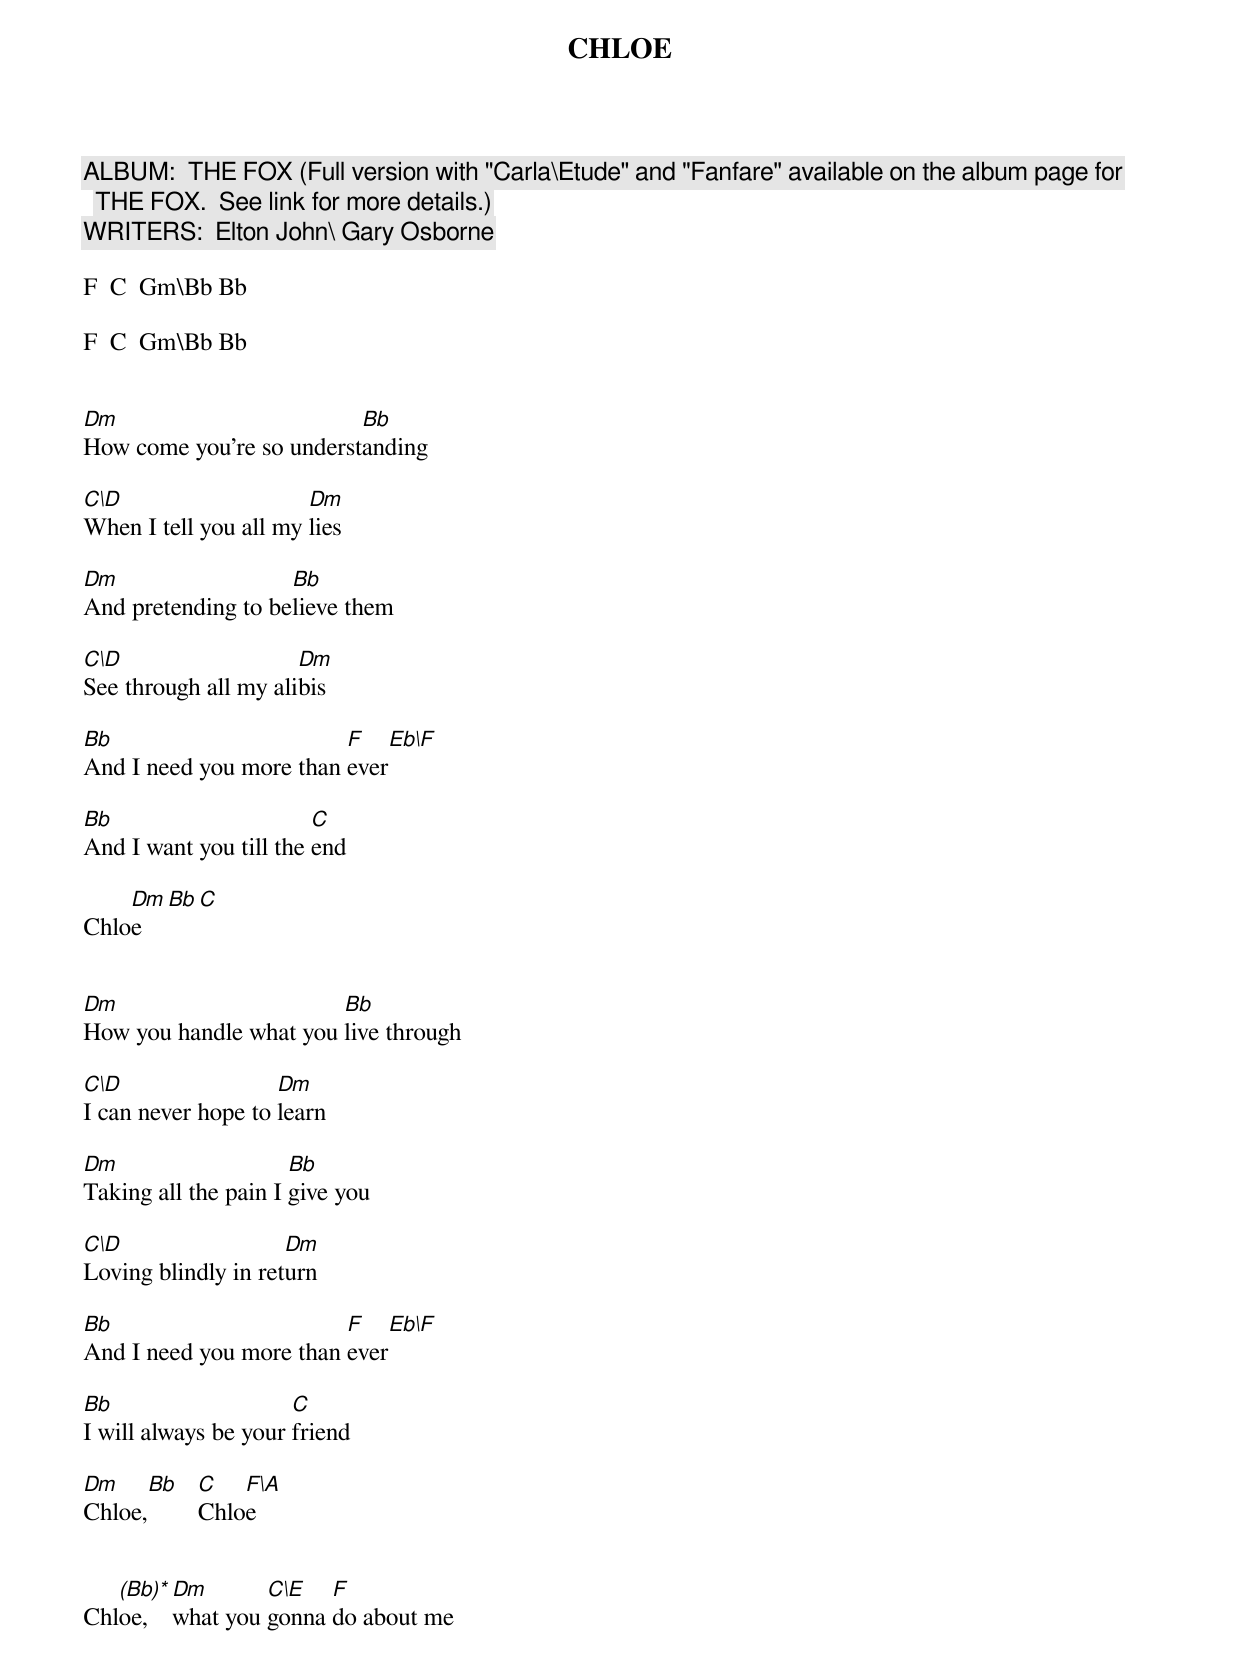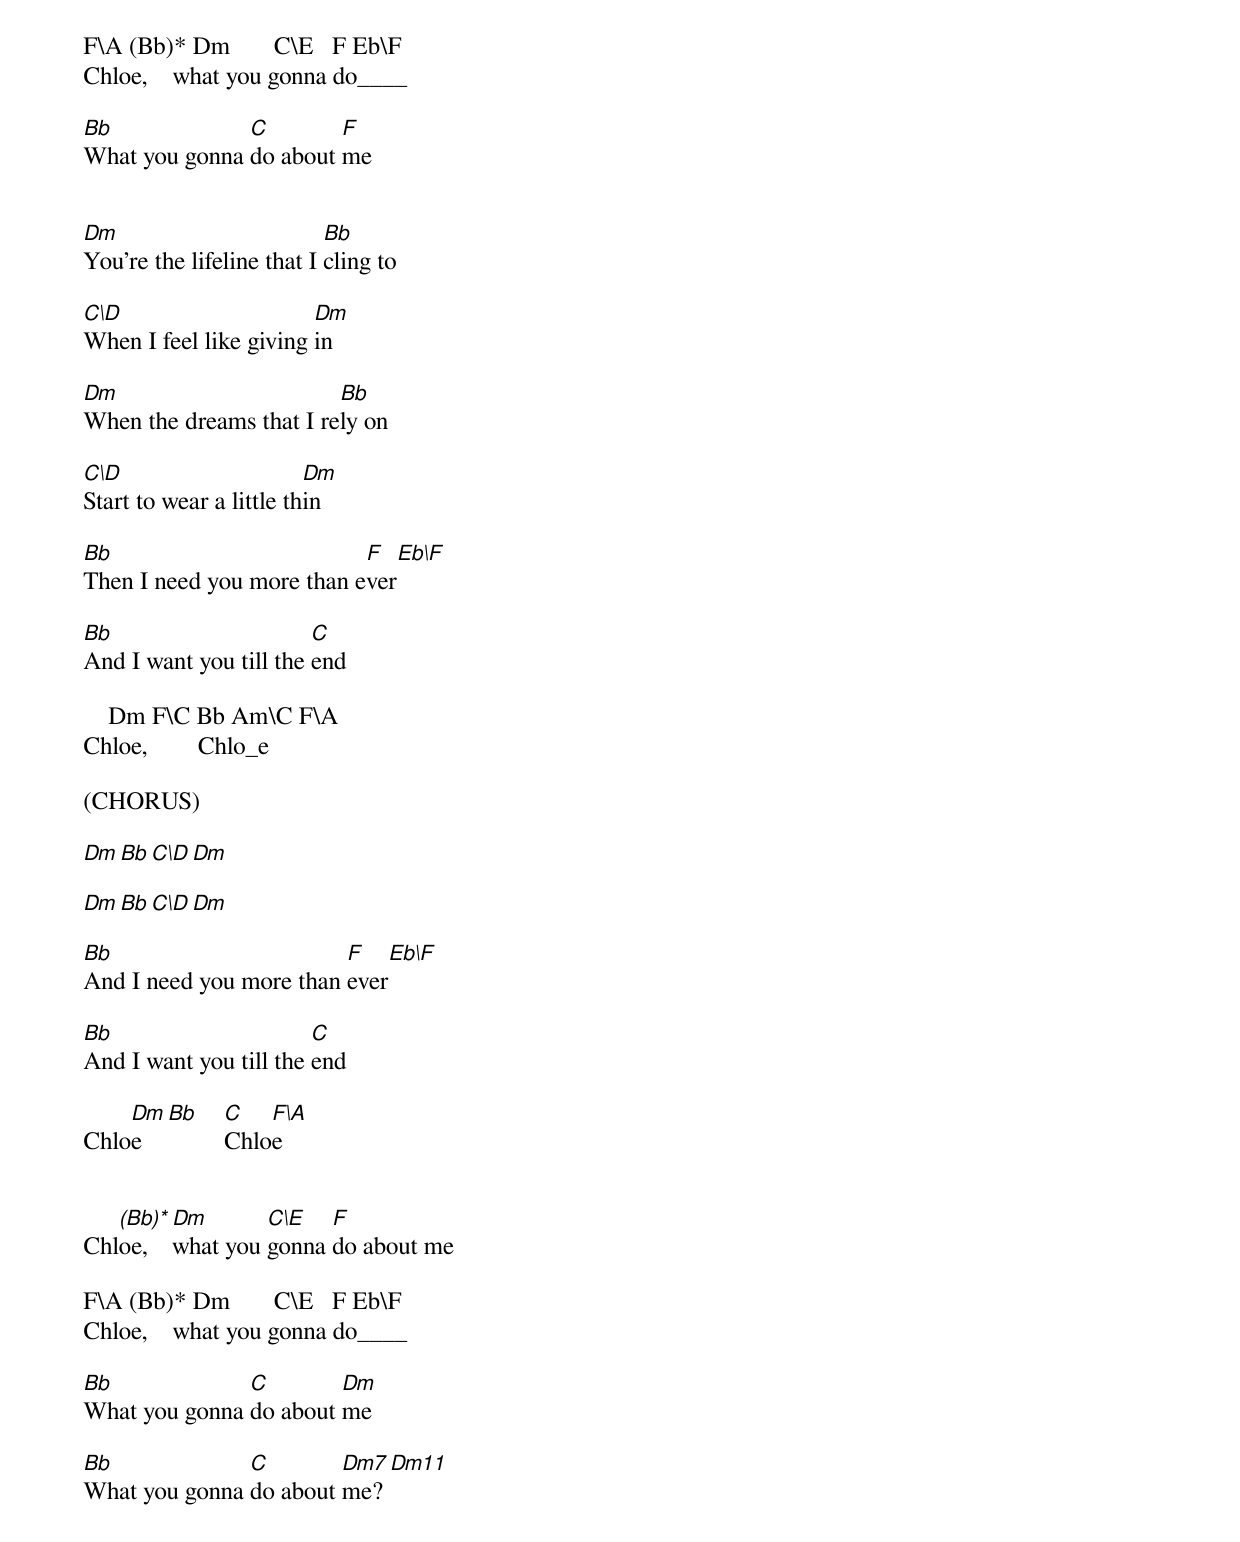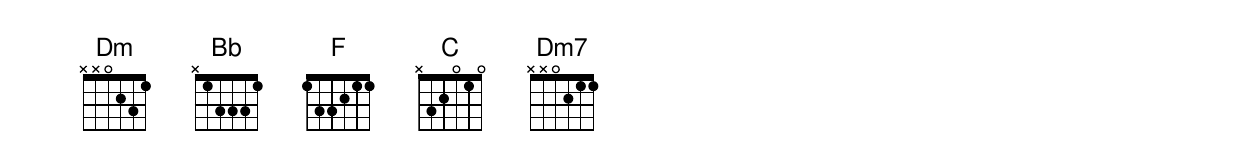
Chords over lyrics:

CHLOE

YEAR:  1981
ALBUM:  THE FOX (Full version with "Carla\Etude" and "Fanfare" available on the album page for THE FOX.  See link for more details.)
WRITERS:  Elton John\ Gary Osborne

F  C  Gm\Bb Bb

F  C  Gm\Bb Bb


Dm		          Bb
How come you're so understanding

C\D		       Dm
When I tell you all my lies

Dm		    Bb
And pretending to believe them

C\D		      Dm
See through all my alibis

Bb			 F    Eb\F
And I need you more than ever

Bb 			C
And I want you till the end

    Dm  Bb  C
Chloe


Dm			Bb
How you handle what you live through

C\D		    Dm
I can never hope to learn

Dm		      Bb
Taking all the pain I give you

C\D		     Dm
Loving blindly in return

Bb			 F    Eb\F
And I need you more than ever

Bb		      C
I will always be your friend

Dm    Bb C   F\A
Chloe,   Chloe


   (Bb)* Dm       C\E   F
Chloe,   what you gonna do about me

F\A (Bb)* Dm       C\E   F Eb\F
Chloe,    what you gonna do____

Bb	       C	F
What you gonna do about me


Dm			   Bb
You're the lifeline that I cling to

C\D			Dm
When I feel like giving in

Dm			 Bb
When the dreams that I rely on

C\D			 Dm
Start to wear a little thin

Bb    			   F   Eb\F
Then I need you more than ever

Bb			C
And I want you till the end

    Dm F\C Bb Am\C F\A
Chloe,        Chlo_e

(CHORUS)

Dm  Bb  C\D  Dm

Dm  Bb  C\D  Dm

Bb			 F    Eb\F
And I need you more than ever

Bb 			C
And I want you till the end

    Dm  Bb  C   F\A
Chloe       Chloe


   (Bb)* Dm       C\E   F
Chloe,   what you gonna do about me

F\A (Bb)* Dm       C\E   F Eb\F
Chloe,    what you gonna do____

Bb	       C	Dm
What you gonna do about me

Bb             C        Dm7  Dm11
What you gonna do about me?
